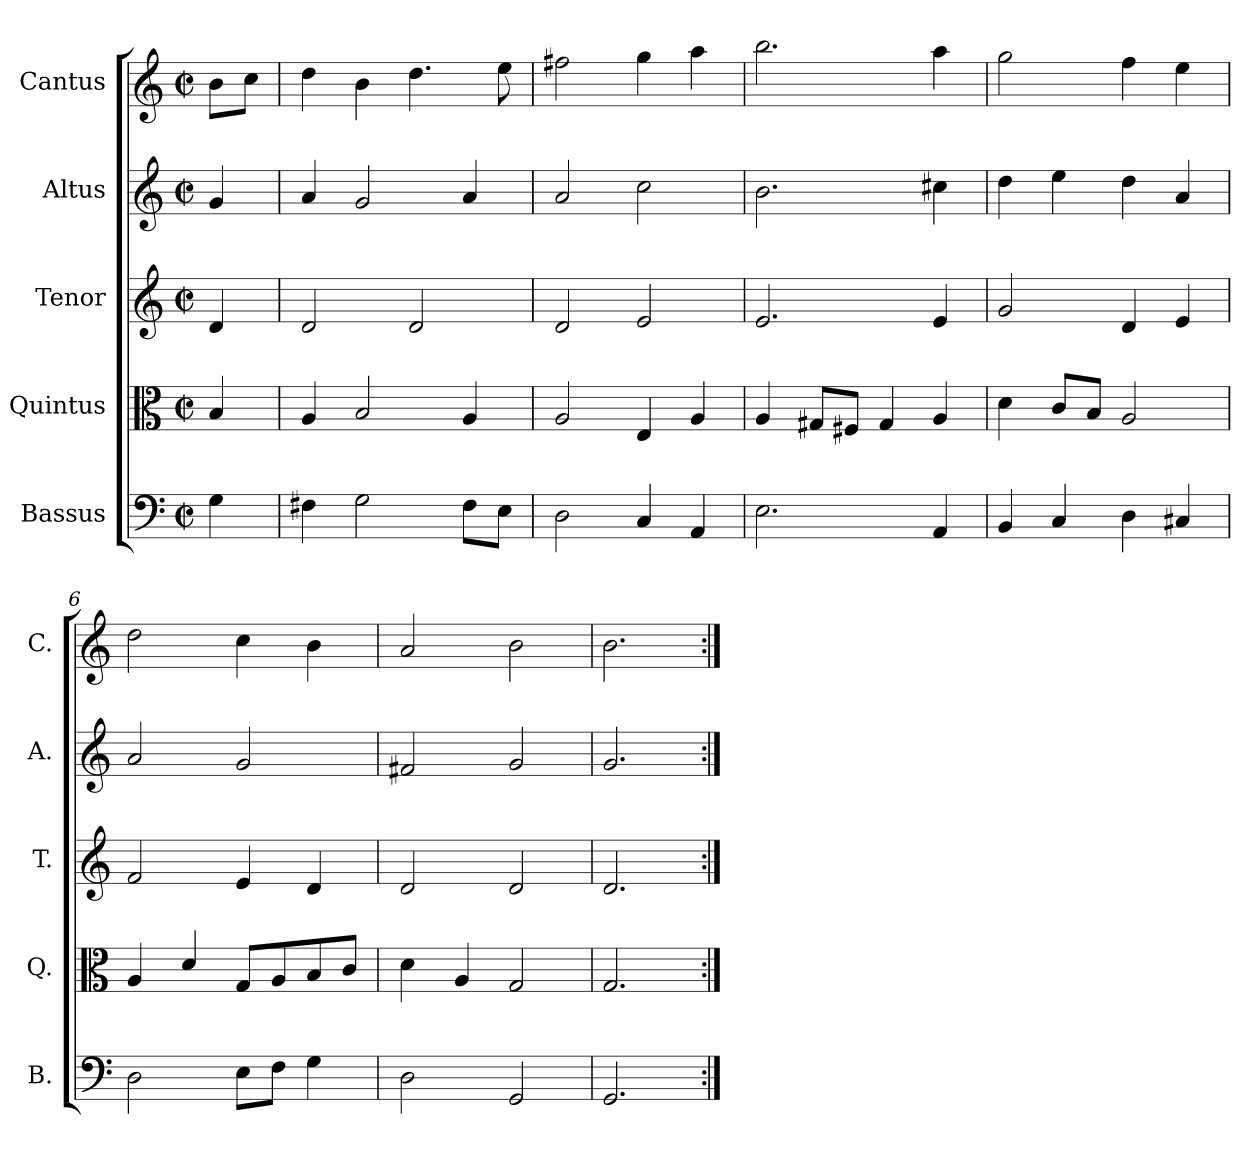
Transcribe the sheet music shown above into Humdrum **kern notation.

**kern	**kern	**kern	**kern	**kern
*part5	*part4	*part3	*part2	*part1
*staff5	*staff4	*staff3	*staff2	*staff1
*I"Bassus	*I"Quintus	*I"Tenor	*I"Altus	*I"Cantus
*I'B.	*I'Q.	*I'T.	*I'A.	*I'C.
*clefF4	*clefC3	*clefG2	*clefG2	*clefG2
*k[]	*k[]	*k[]	*k[]	*k[]
*M2/2	*M2/2	*M2/2	*M2/2	*M2/2
*met(c|)	*met(c|)	*met(c|)	*met(c|)	*met(c|)
=1	=1	=1	=1	=1
4G\	4B/	4d/	4g/	8b\L
.	.	.	.	8cc\J
=2	=2	=2	=2	=2
4F#X\	4A/	2d/	4a/	4dd\
2G\	2B/	.	2g/	4b\
.	.	2d/	.	4.dd\
8F#\L	4A/	.	4a/	.
8E\J	.	.	.	8ee\
=3	=3	=3	=3	=3
2D\	2A/	2d/	2a/	2ff#X\
4C/	4E/	2e/	2cc\	4gg\
4AA/	4A/	.	.	4aa\
=4	=4	=4	=4	=4
2.E\	4A/	2.e/	2.b\	2.bb\
.	8G#X/L	.	.	.
.	8F#X/J	.	.	.
.	4G#/	.	.	.
4AA/	4A/	4e/	4cc#X\	4aa\
=5	=5	=5	=5	=5
4BB/	4d\	2g/	4dd\	2gg\
4C/	8c/L	.	4ee\	.
.	8B/J	.	.	.
4D\	2A/	4d/	4dd\	4ff\
4C#X/	.	4e/	4a/	4ee\
=6	=6	=6	=6	=6
2D\	4A/	2f/	2a/	2dd\
.	4d/	.	.	.
8E\L	8G/L	4e/	2g/	4cc\
8F\J	8A/	.	.	.
4G\	8B/	4d/	.	4b\
.	8c/J	.	.	.
=7	=7	=7	=7	=7
2D\	4d\	2d/	2f#X/	2a/
.	4A/	.	.	.
2GG/	2G/	2d/	2g/	2b\
=8	=8	=8	=8	=8
2.GG/	2.G/	2.d/	2.g/	2.b\
=:|!	=:|!	=:|!	=:|!	=:|!
*-	*-	*-	*-	*-
